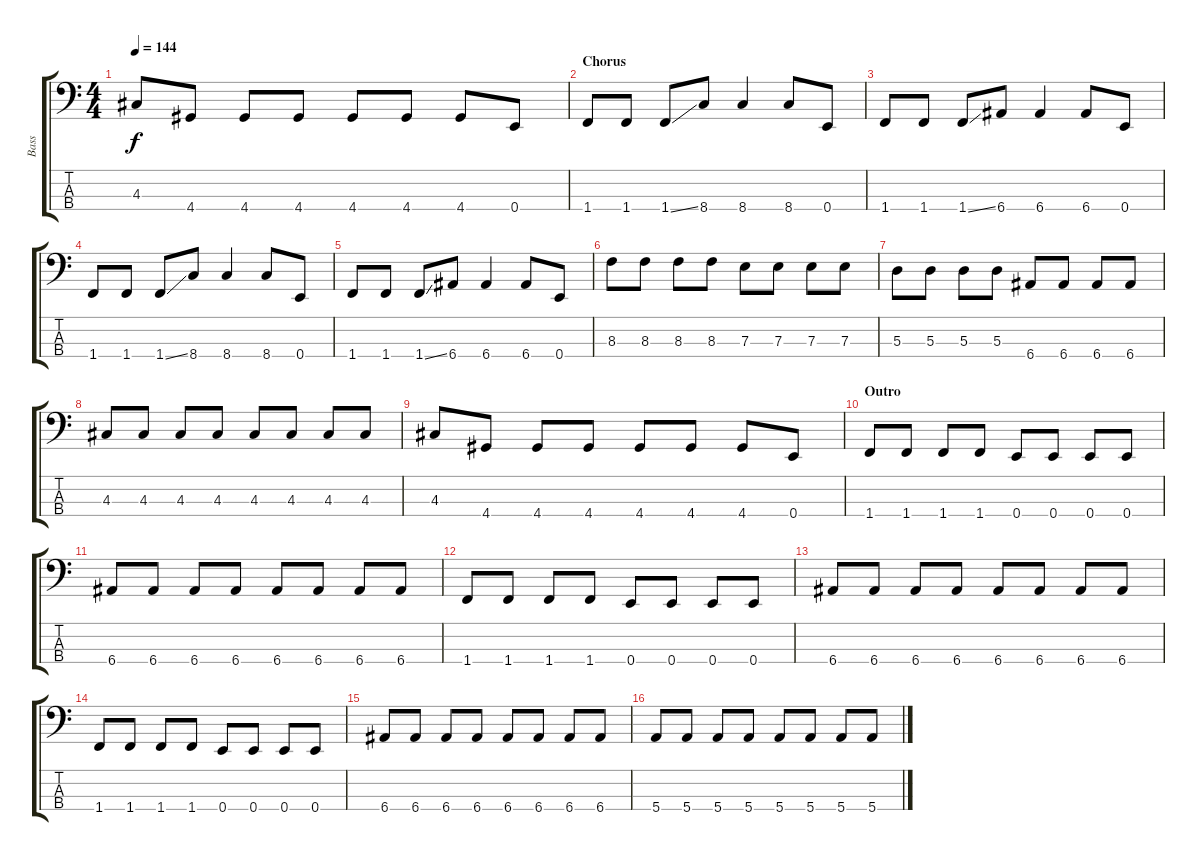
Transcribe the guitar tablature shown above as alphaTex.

\track ("Bass" "Bass") {instrument electricbassfinger}
\staff {score tabs}
\tuning (G2 D2 A1 E1) {hide}
\ts (4 4)
\tempo 144
\clef f4
\ks c
4.3.8{dy f} 4.4.8 4.4.8 4.4.8 4.4.8 4.4.8 4.4.8 0.4.8 |
\section ("" "Chorus")
1.4.8 1.4.8 1.4{ss}.8 8.4.8 8.4.4 8.4.8 0.4.8 |
1.4.8 1.4.8 1.4{ss}.8 6.4.8 6.4.4 6.4.8 0.4.8 |
1.4.8 1.4.8 1.4{ss}.8 8.4.8 8.4.4 8.4.8 0.4.8 |
1.4.8 1.4.8 1.4{ss}.8 6.4.8 6.4.4 6.4.8 0.4.8 |
8.3.8 8.3.8 8.3.8 8.3.8 7.3.8 7.3.8 7.3.8 7.3.8 |
5.3.8 5.3.8 5.3.8 5.3.8 6.4.8 6.4.8 6.4.8 6.4.8 |
4.3.8 4.3.8 4.3.8 4.3.8 4.3.8 4.3.8 4.3.8 4.3.8 |
4.3.8 4.4.8 4.4.8 4.4.8 4.4.8 4.4.8 4.4.8 0.4.8 |
\section ("" "Outro")
1.4.8 1.4.8 1.4.8 1.4.8 0.4.8 0.4.8 0.4.8 0.4.8 |
6.4.8 6.4.8 6.4.8 6.4.8 6.4.8 6.4.8 6.4.8 6.4.8 |
1.4.8 1.4.8 1.4.8 1.4.8 0.4.8 0.4.8 0.4.8 0.4.8 |
6.4.8 6.4.8 6.4.8 6.4.8 6.4.8 6.4.8 6.4.8 6.4.8 |
1.4.8 1.4.8 1.4.8 1.4.8 0.4.8 0.4.8 0.4.8 0.4.8 |
6.4.8 6.4.8 6.4.8 6.4.8 6.4.8 6.4.8 6.4.8 6.4.8 |
5.4.8 5.4.8 5.4.8 5.4.8 5.4.8 5.4.8 5.4.8 5.4.8
